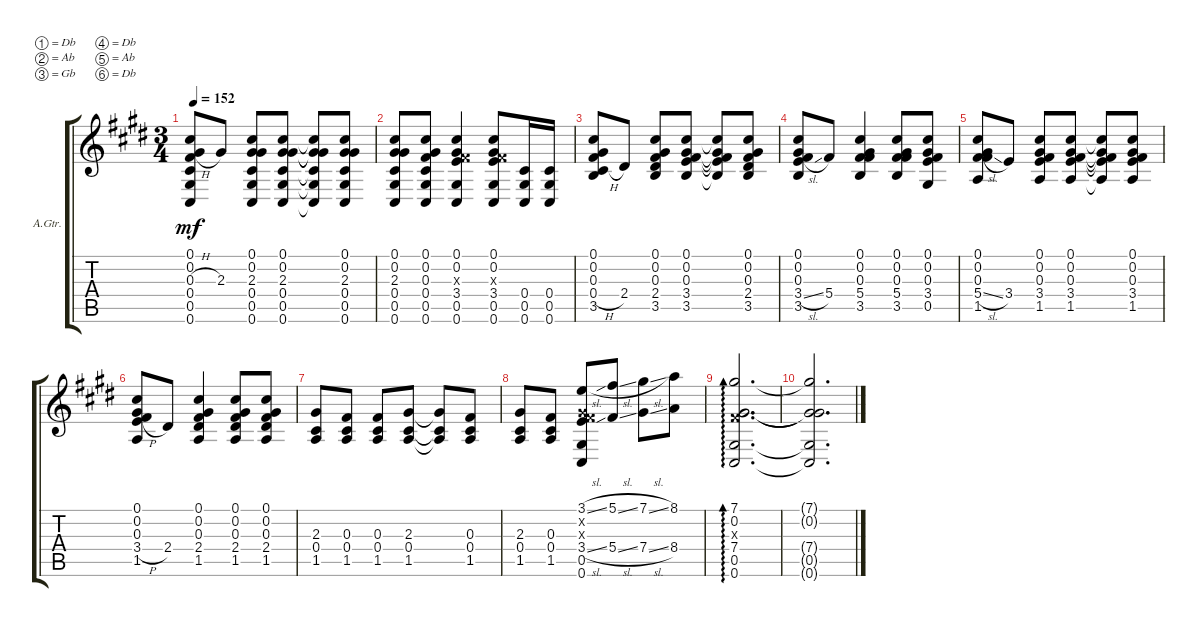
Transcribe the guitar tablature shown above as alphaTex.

\defaultSystemsLayout 4
\bracketExtendMode groupsimilarinstruments
\firstSystemTrackNameOrientation horizontal
\otherSystemsTrackNameOrientation horizontal
\track ("Acoustic Guitar" "A.Gtr.") {instrument acousticguitarsteel}
\staff {score tabs}
\tuning (Db4 Ab3 Gb3 Db3 Ab2 Db2)
\ts (3 4)
\tempo 152
\clef g2
\scale
0.262556
\ks c#minor
(0.6 0.5 0.4 0.3{h} 0.2 0.1).8{dy mf} 2.3.8 (0.6 0.5 0.4 2.3 0.2 0.1).8 (0.1 0.2 2.3 0.4 0.5 0.6).8 (0.6{t} 0.5{t} 0.4{t} 2.3{t} 0.2{t} 0.1{t}).8 (0.1 0.2 2.3 0.4 0.5 0.6).8 |
(0.6 0.5 0.4 2.3 0.2 0.1).8 (0.1 0.2 0.3 0.4 0.5 0.6).8 (3.4 0.3{x} 0.2 0.1 0.5 0.6).4 (0.6 0.5 3.4 0.3{x} 0.2 0.1).8 (0.6 0.5 0.4).16 (0.4 0.5 0.6).16 |
(3.5 0.4{h} 0.3 0.2 0.1).8 2.4.8 (2.4 3.5 0.1 0.2 0.3).8 (3.5 3.4 0.3 0.2 0.1).8 (3.4{t} 3.5{t} 0.3{t} 0.2{t} 0.1{t}).8 (3.5 2.4 0.1 0.2 0.3).8 |
(3.5 3.4{sl} 0.1 0.2 0.3).8 5.4.8 (5.4 3.5 0.3 0.2 0.1).4 (3.5 5.4 0.1 0.2 0.3).8 (0.5 3.4 0.3 0.2 0.1).8 |
(1.5 5.4{sl} 0.3 0.2 0.1).8 3.4.8 (3.4 1.5 0.3 0.2 0.1).8 (0.1 0.2 0.3 3.4 1.5).8 (1.5{t} 3.4{t} 0.3{t} 0.2{t} 0.1{t}).8 (0.1 0.2 0.3 3.4 1.5).8 |
(1.5 3.4{h} 0.3 0.2 0.1).8 2.4.8 (0.1 0.2 0.3 2.4 1.5).4 (0.1 0.2 0.3 2.4 1.5).8 (1.5 2.4 0.3 0.2 0.1).8 |
(2.3 0.4 1.5).8 (1.5 0.4 0.3).8 (0.3 0.4 1.5).8 (1.5 0.4 2.3).8 (2.3{t} 0.4{t} 1.5{t}).8 (1.5 0.4 0.3).8 |
(2.3 0.4 1.5).8 (1.5 0.4 0.3).8 (3.4{sl} 0.3{x} 0.2{x} 3.1{sl} 0.5 0.6).8 (5.4{sl} 5.1{sl}).8 (7.1{sl} 7.4{sl}).8 (8.1 8.4).8 |
(0.6 0.5 7.4 0.3{x} 0.2 7.1).2{d ad 0} |
(7.1{t} 0.2{t} 7.4{t} 0.5{t} 0.6{t}).2{d}
